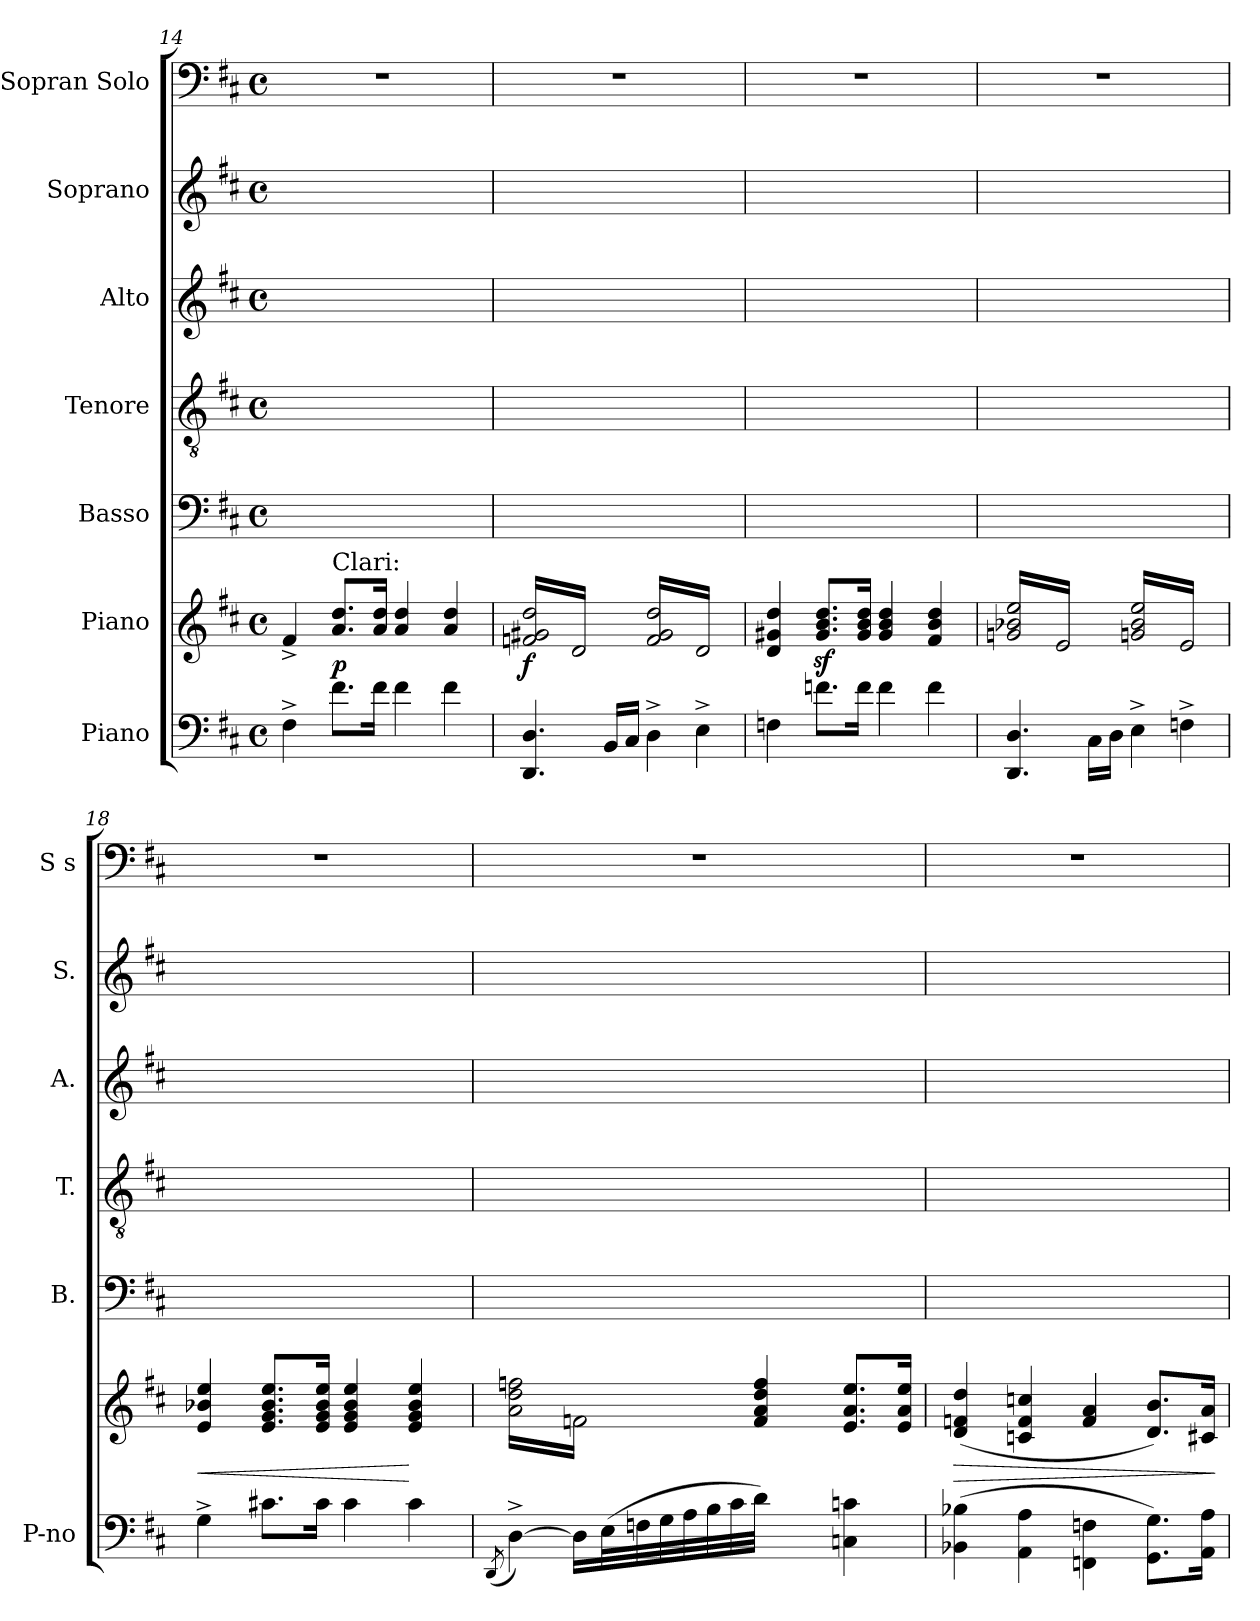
**kern	**kern	**dynam	**kern	**kern	**kern	**kern	**kern
*part7	*part6	*part6	*part5	*part4	*part3	*part2	*part1
*staff7	*staff6	*staff6	*staff5	*staff4	*staff3	*staff2	*staff1
*I"Piano	*I"Piano	*	*I"Basso	*I"Tenore	*I"Alto	*I"Soprano	*I"Sopran Solo
*I'P-no	*	*	*I'B.	*I'T.	*I'A.	*I'S.	*I'S s
*clefF4	*clefG2	*	*clefF4	*clefGv2	*clefG2	*clefG2	*clefF4
*k[f#c#]	*k[f#c#]	*	*k[f#c#]	*k[f#c#]	*k[f#c#]	*k[f#c#]	*k[f#c#]
*D:	*D:	*	*D:	*D:	*D:	*D:	*D:
*M4/4	*M4/4	*	*M4/4	*M4/4	*M4/4	*M4/4	*M4/4
*met(c)	*met(c)	*	*met(c)	*met(c)	*met(c)	*met(c)	*met(c)
=14	=14	=14	=14	=14	=14	=14	=14
4F#^\	4f#^/	.	1ryy	1ryy	1ryy	1ryy	1r
!	!LO:TX:a:t=Clari&colon;	!	!	!	!	!	!
8.f#\L	8.a/ 8.dd/L	p	.	.	.	.	.
16f#\Jk	16a/ 16dd/Jk	.	.	.	.	.	.
4f#\	4a/ 4dd/	.	.	.	.	.	.
4f#\	4a/ 4dd/	.	.	.	.	.	.
=15	=15	=15	=15	=15	=15	=15	=15
*	*tremolo	*	*	*	*	*	*
4.DD/ 4.D/	16fn/ 16g#X/ 16dd/LL	f	1ryy	1ryy	1ryy	1ryy	1r
.	16d/	.	.	.	.	.	.
.	16fn/ 16g#X/ 16dd/	.	.	.	.	.	.
.	16d/	.	.	.	.	.	.
.	16fn/ 16g#X/ 16dd/	.	.	.	.	.	.
.	16d/	.	.	.	.	.	.
16BB/LL	16fn/ 16g#X/ 16dd/	.	.	.	.	.	.
16C#/JJ	16d/JJ	.	.	.	.	.	.
4D^\	16f/ 16g#/ 16dd/LL	.	.	.	.	.	.
.	16d/	.	.	.	.	.	.
.	16f/ 16g#/ 16dd/	.	.	.	.	.	.
.	16d/	.	.	.	.	.	.
4E^\	16f/ 16g#/ 16dd/	.	.	.	.	.	.
.	16d/	.	.	.	.	.	.
.	16f/ 16g#/ 16dd/	.	.	.	.	.	.
.	16d/JJ	.	.	.	.	.	.
*	*Xtremolo	*	*	*	*	*	*
=16	=16	=16	=16	=16	=16	=16	=16
4Fn\	4d/ 4g#X/ 4dd/	.	1ryy	1ryy	1ryy	1ryy	1r
.	.	.	.	.	.	.	.
.	.	.	.	.	.	.	.
.	.	.	.	.	.	.	.
8.fn\L	8.g#z/ 8.bz/ 8.ddz/L	.	.	.	.	.	.
16f\Jk	16g#/ 16b/ 16dd/Jk	.	.	.	.	.	.
4f\	4g#/ 4b/ 4dd/	.	.	.	.	.	.
4f\	4f#/ 4b/ 4dd/	.	.	.	.	.	.
=17	=17	=17	=17	=17	=17	=17	=17
*	*tremolo	*	*	*	*	*	*
4.DD/ 4.D/	16gn/ 16b-X/ 16ee/LL	.	1ryy	1ryy	1ryy	1ryy	1r
.	16e/	.	.	.	.	.	.
.	16gn/ 16b-X/ 16ee/	.	.	.	.	.	.
.	16e/	.	.	.	.	.	.
.	16gn/ 16b-X/ 16ee/	.	.	.	.	.	.
.	16e/	.	.	.	.	.	.
16C#\LL	16gn/ 16b-X/ 16ee/	.	.	.	.	.	.
16D\JJ	16e/JJ	.	.	.	.	.	.
4E^\	16gn/ 16b-/ 16ee/LL	.	.	.	.	.	.
.	16e/	.	.	.	.	.	.
.	16gn/ 16b-/ 16ee/	.	.	.	.	.	.
.	16e/	.	.	.	.	.	.
4Fn^\	16gn/ 16b-/ 16ee/	.	.	.	.	.	.
.	16e/	.	.	.	.	.	.
.	16gn/ 16b-/ 16ee/	.	.	.	.	.	.
.	16e/JJ	.	.	.	.	.	.
*	*Xtremolo	*	*	*	*	*	*
=18	=18	=18	=18	=18	=18	=18	=18
!	!	!LO:HP:b	!	!	!	!	!
4G^\	4e/ 4b-X/ 4ee/	<	1ryy	1ryy	1ryy	1ryy	1r
.	.	.	.	.	.	.	.
.	.	.	.	.	.	.	.
.	.	.	.	.	.	.	.
8.c#X\L	8.e/ 8.g/ 8.b-/ 8.ee/L	.	.	.	.	.	.
16c#\Jk	16e/ 16g/ 16b-/ 16ee/Jk	.	.	.	.	.	.
4c#\	4e/ 4g/ 4b-/ 4ee/	.	.	.	.	.	.
4c#\	4e/ 4g/ 4b-/ 4ee/	[	.	.	.	.	.
=19	=19	=19	=19	=19	=19	=19	=19
(8qDD/	.	.	.	.	.	.	.
*	*tremolo	*	*	*	*	*	*
[4D^\)	16a\ 16dd\ 16ffn\LL	.	1ryy	1ryy	1ryy	1ryy	1r
.	16f\	.	.	.	.	.	.
.	16a\ 16dd\ 16ffn\	.	.	.	.	.	.
.	16f\	.	.	.	.	.	.
16D\LL]	16a\ 16dd\ 16ffn\	.	.	.	.	.	.
(32E\L	16f\	.	.	.	.	.	.
32Fn\	.	.	.	.	.	.	.
32G\	16a\ 16dd\ 16ffn\	.	.	.	.	.	.
32A\	.	.	.	.	.	.	.
32B\	16f\JJ	.	.	.	.	.	.
*	*Xtremolo	*	*	*	*	*	*
32c#\	.	.	.	.	.	.	.
32d\JJJ)	4f/ 4a/ 4dd/ 4ff/	.	.	.	.	.	.
32ryy	.	.	.	.	.	.	.
8.ryy	.	.	.	.	.	.	.
.	.	.	.	.	.	.	.
.	.	.	.	.	.	.	.
4Cn\ 4cn\	8.e/ 8.a/ 8.ee/L	.	.	.	.	.	.
.	16e/ 16a/ 16ee/Jk	.	.	.	.	.	.
=20	=20	=20	=20	=20	=20	=20	=20
!	!	!LO:HP:b	!	!	!	!	!
(4BB-X\ 4B-X\	(4d/ 4fn/ 4dd/	>	1ryy	1ryy	1ryy	1ryy	1r
4AA\ 4A\	4cn/ 4f/ 4ccn/	.	.	.	.	.	.
4FFn\ 4Fn\	4f/ 4a/	.	.	.	.	.	.
8.GG\ 8.G\L)	8.d/ 8.b/L)	.	.	.	.	.	.
16AA\ 16A\Jk	16c#X/ 16a/Jk	.	.	.	.	.	.
.	.	]	.	.	.	.	.
=	=	=	=	=	=	=	=
*-	*-	*-	*-	*-	*-	*-	*-
